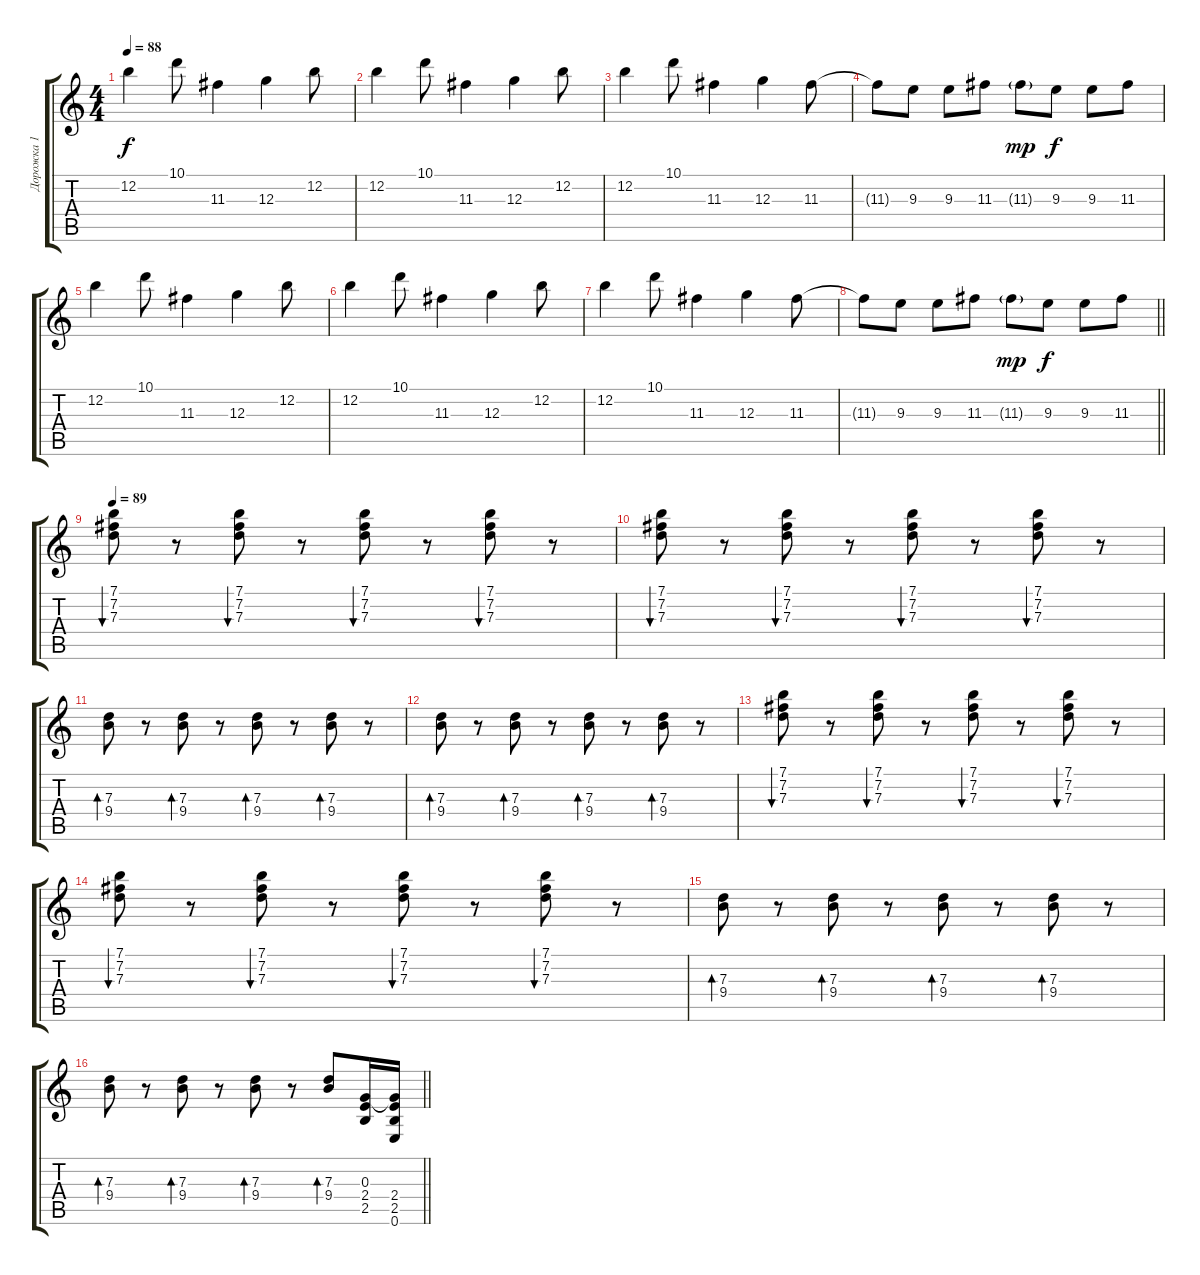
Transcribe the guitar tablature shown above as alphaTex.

\track ("Дорожка 1" "Дорожка 1") {instrument overdrivenguitar}
\staff {score tabs}
\tuning (E4 B3 G3 D3 A2 E2) {hide}
\ts (4 4)
\tempo 88
\clef g2
\ks c
12.2.4{dy f} 10.1.8 11.3.4 12.3.4 12.2.8 |
12.2.4 10.1.8 11.3.4 12.3.4 12.2.8 |
12.2.4 10.1.8 11.3.4 12.3.4 11.3.8 |
11.3{t}.8 9.3.8 9.3.8 11.3.8 11.3{g}.8{dy mp} 9.3.8{dy f} 9.3.8 11.3.8 |
12.2.4 10.1.8 11.3.4 12.3.4 12.2.8 |
12.2.4 10.1.8 11.3.4 12.3.4 12.2.8 |
12.2.4 10.1.8 11.3.4 12.3.4 11.3.8 |
\barLineRight lightlight
11.3{t}.8 9.3.8 9.3.8 11.3.8 11.3{g}.8{dy mp} 9.3.8{dy f} 9.3.8 11.3.8 |
\tempo 89
(7.1 7.2 7.3).8{bu 30} r.8 (7.1 7.2 7.3).8{bu 30} r.8 (7.1 7.2 7.3).8{bu 30} r.8 (7.1 7.2 7.3).8{bu 30} r.8 |
(7.1 7.2 7.3).8{bu 30} r.8 (7.1 7.2 7.3).8{bu 30} r.8 (7.1 7.2 7.3).8{bu 30} r.8 (7.1 7.2 7.3).8{bu 30} r.8 |
(7.3 9.4).8{bd 30} r.8 (7.3 9.4).8{bd 30} r.8 (7.3 9.4).8{bd 30} r.8 (7.3 9.4).8{bd 30} r.8 |
(7.3 9.4).8{bd 30} r.8 (7.3 9.4).8{bd 30} r.8 (7.3 9.4).8{bd 30} r.8 (7.3 9.4).8{bd 30} r.8 |
(7.1 7.2 7.3).8{bu 30} r.8 (7.1 7.2 7.3).8{bu 30} r.8 (7.1 7.2 7.3).8{bu 30} r.8 (7.1 7.2 7.3).8{bu 30} r.8 |
(7.1 7.2 7.3).8{bu 30} r.8 (7.1 7.2 7.3).8{bu 30} r.8 (7.1 7.2 7.3).8{bu 30} r.8 (7.1 7.2 7.3).8{bu 30} r.8 |
(7.3 9.4).8{bd 30} r.8 (7.3 9.4).8{bd 30} r.8 (7.3 9.4).8{bd 30} r.8 (7.3 9.4).8{bd 30} r.8 |
\barLineRight lightlight
(7.3 9.4).8{bd 30} r.8 (7.3 9.4).8{bd 30} r.8 (7.3 9.4).8{bd 30} r.8 (7.3 9.4).8{bd 30} (0.3 2.4 2.5).16 (0.3{t} 2.4 2.5 0.6).16
